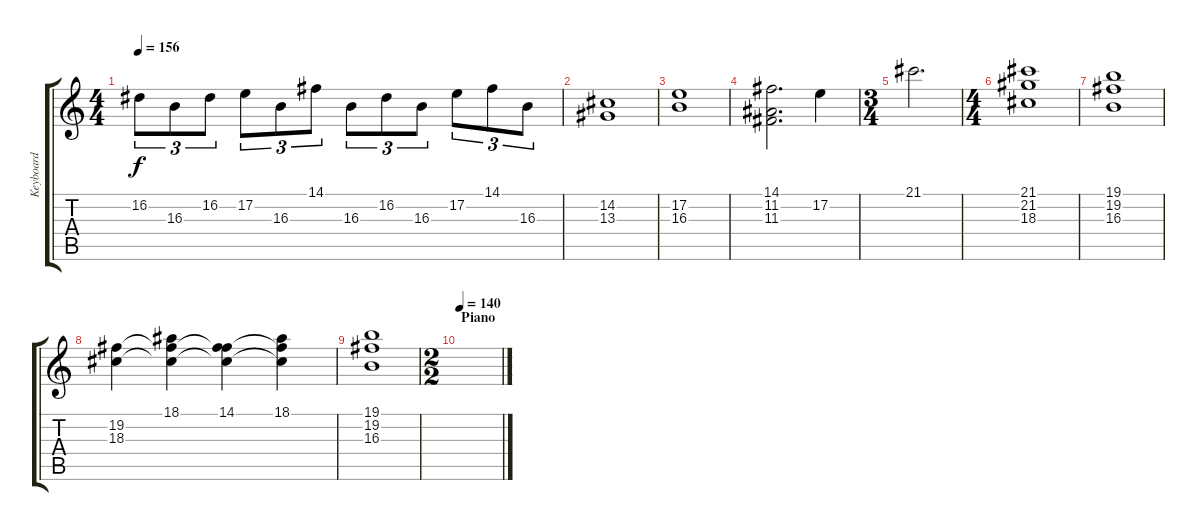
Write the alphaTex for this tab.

\track ("Keyboard" "Keyboard") {instrument stringensemble1}
\staff {score tabs}
\tuning (E4 B3 G3 D3 A2 E2) {hide}
\ts (4 4)
\tempo 156
\clef g2
\ks c
16.2.8{tu (3 2) dy f} 16.3.8{tu (3 2)} 16.2.8{tu (3 2)} 17.2.8{tu (3 2)} 16.3.8{tu (3 2)} 14.1.8{tu (3 2)} 16.3.8{tu (3 2)} 16.2.8{tu (3 2)} 16.3.8{tu (3 2)} 17.2.8{tu (3 2)} 14.1.8{tu (3 2)} 16.3.8{tu (3 2)} |
(14.2 13.3).1{volume 10 instrument stringensemble1} |
(17.2 16.3).1 |
(14.1 11.2 11.3).2{d} 17.2.4 |
\ts (3 4)
21.1.2{d} |
\ts (4 4)
(21.1 21.2 18.3).1 |
(19.1 19.2 16.3).1 |
(19.2 18.3).4 (18.1 19.2{t} 18.3{t}).4 (14.1 19.2{t} 18.3{t}).4 (18.1 19.2{t} 18.3{t}).4 |
(19.1 19.2 16.3).1 |
\ts (2 2)
\section ("" "Piano")
\tempo 140
